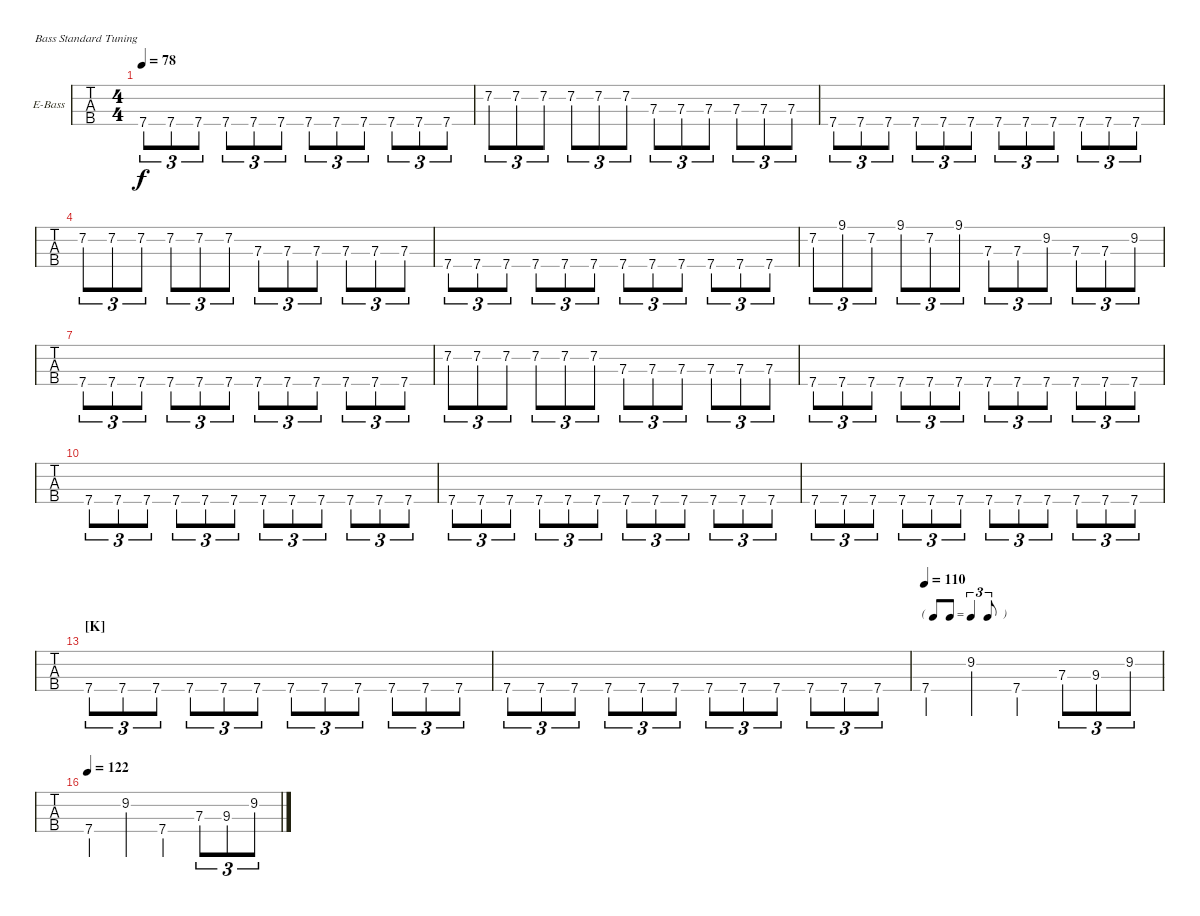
\bracketExtendMode nobrackets
\firstSystemTrackNameOrientation horizontal
\otherSystemsTrackNameOrientation horizontal
\defaultBarNumberDisplay FirstOfSystem
\track ("Bass" "E-Bass") {instrument electricbassfinger}
\staff {tabs}
\tuning (G2 D2 A1 E1)
\ts (4 4)
\tempo 78
\clef f4
\ks b
7.4.8{tu (3 2) dy f} 7.4.8{tu (3 2)} 7.4.8{tu (3 2)} 7.4.8{tu (3 2)} 7.4.8{tu (3 2)} 7.4.8{tu (3 2)} 7.4.8{tu (3 2)} 7.4.8{tu (3 2)} 7.4.8{tu (3 2)} 7.4.8{tu (3 2)} 7.4.8{tu (3 2)} 7.4.8{tu (3 2)} |
7.2.8{tu (3 2)} 7.2.8{tu (3 2)} 7.2.8{tu (3 2)} 7.2.8{tu (3 2)} 7.2.8{tu (3 2)} 7.2.8{tu (3 2)} 7.3.8{tu (3 2)} 7.3.8{tu (3 2)} 7.3.8{tu (3 2)} 7.3.8{tu (3 2)} 7.3.8{tu (3 2)} 7.3.8{tu (3 2)} |
7.4.8{tu (3 2)} 7.4.8{tu (3 2)} 7.4.8{tu (3 2)} 7.4.8{tu (3 2)} 7.4.8{tu (3 2)} 7.4.8{tu (3 2)} 7.4.8{tu (3 2)} 7.4.8{tu (3 2)} 7.4.8{tu (3 2)} 7.4.8{tu (3 2)} 7.4.8{tu (3 2)} 7.4.8{tu (3 2)} |
7.2.8{tu (3 2)} 7.2.8{tu (3 2)} 7.2.8{tu (3 2)} 7.2.8{tu (3 2)} 7.2.8{tu (3 2)} 7.2.8{tu (3 2)} 7.3.8{tu (3 2)} 7.3.8{tu (3 2)} 7.3.8{tu (3 2)} 7.3.8{tu (3 2)} 7.3.8{tu (3 2)} 7.3.8{tu (3 2)} |
7.4.8{tu (3 2)} 7.4.8{tu (3 2)} 7.4.8{tu (3 2)} 7.4.8{tu (3 2)} 7.4.8{tu (3 2)} 7.4.8{tu (3 2)} 7.4.8{tu (3 2)} 7.4.8{tu (3 2)} 7.4.8{tu (3 2)} 7.4.8{tu (3 2)} 7.4.8{tu (3 2)} 7.4.8{tu (3 2)} |
7.2.8{tu (3 2)} 9.1.8{tu (3 2)} 7.2.8{tu (3 2)} 9.1.8{tu (3 2)} 7.2.8{tu (3 2)} 9.1.8{tu (3 2)} 7.3.8{tu (3 2)} 7.3.8{tu (3 2)} 9.2.8{tu (3 2)} 7.3.8{tu (3 2)} 7.3.8{tu (3 2)} 9.2.8{tu (3 2)} |
7.4.8{tu (3 2)} 7.4.8{tu (3 2)} 7.4.8{tu (3 2)} 7.4.8{tu (3 2)} 7.4.8{tu (3 2)} 7.4.8{tu (3 2)} 7.4.8{tu (3 2)} 7.4.8{tu (3 2)} 7.4.8{tu (3 2)} 7.4.8{tu (3 2)} 7.4.8{tu (3 2)} 7.4.8{tu (3 2)} |
7.2.8{tu (3 2)} 7.2.8{tu (3 2)} 7.2.8{tu (3 2)} 7.2.8{tu (3 2)} 7.2.8{tu (3 2)} 7.2.8{tu (3 2)} 7.3.8{tu (3 2)} 7.3.8{tu (3 2)} 7.3.8{tu (3 2)} 7.3.8{tu (3 2)} 7.3.8{tu (3 2)} 7.3.8{tu (3 2)} |
7.4.8{tu (3 2)} 7.4.8{tu (3 2)} 7.4.8{tu (3 2)} 7.4.8{tu (3 2)} 7.4.8{tu (3 2)} 7.4.8{tu (3 2)} 7.4.8{tu (3 2)} 7.4.8{tu (3 2)} 7.4.8{tu (3 2)} 7.4.8{tu (3 2)} 7.4.8{tu (3 2)} 7.4.8{tu (3 2)} |
7.4.8{tu (3 2)} 7.4.8{tu (3 2)} 7.4.8{tu (3 2)} 7.4.8{tu (3 2)} 7.4.8{tu (3 2)} 7.4.8{tu (3 2)} 7.4.8{tu (3 2)} 7.4.8{tu (3 2)} 7.4.8{tu (3 2)} 7.4.8{tu (3 2)} 7.4.8{tu (3 2)} 7.4.8{tu (3 2)} |
7.4.8{tu (3 2)} 7.4.8{tu (3 2)} 7.4.8{tu (3 2)} 7.4.8{tu (3 2)} 7.4.8{tu (3 2)} 7.4.8{tu (3 2)} 7.4.8{tu (3 2)} 7.4.8{tu (3 2)} 7.4.8{tu (3 2)} 7.4.8{tu (3 2)} 7.4.8{tu (3 2)} 7.4.8{tu (3 2)} |
7.4.8{tu (3 2)} 7.4.8{tu (3 2)} 7.4.8{tu (3 2)} 7.4.8{tu (3 2)} 7.4.8{tu (3 2)} 7.4.8{tu (3 2)} 7.4.8{tu (3 2)} 7.4.8{tu (3 2)} 7.4.8{tu (3 2)} 7.4.8{tu (3 2)} 7.4.8{tu (3 2)} 7.4.8{tu (3 2)} |
\section ("K" "")
7.4.8{tu (3 2)} 7.4.8{tu (3 2)} 7.4.8{tu (3 2)} 7.4.8{tu (3 2)} 7.4.8{tu (3 2)} 7.4.8{tu (3 2)} 7.4.8{tu (3 2)} 7.4.8{tu (3 2)} 7.4.8{tu (3 2)} 7.4.8{tu (3 2)} 7.4.8{tu (3 2)} 7.4.8{tu (3 2)} |
7.4.8{tu (3 2)} 7.4.8{tu (3 2)} 7.4.8{tu (3 2)} 7.4.8{tu (3 2)} 7.4.8{tu (3 2)} 7.4.8{tu (3 2)} 7.4.8{tu (3 2)} 7.4.8{tu (3 2)} 7.4.8{tu (3 2)} 7.4.8{tu (3 2)} 7.4.8{tu (3 2)} 7.4.8{tu (3 2)} |
\tf triplet8th
\tempo 110
7.4.4 9.2.4 7.4.4 7.3.8{tu (3 2)} 9.3.8{tu (3 2)} 9.2.8{tu (3 2)} |
\tempo 122
7.4.4 9.2.4 7.4.4 7.3.8{tu (3 2)} 9.3.8{tu (3 2)} 9.2.8{tu (3 2)}
